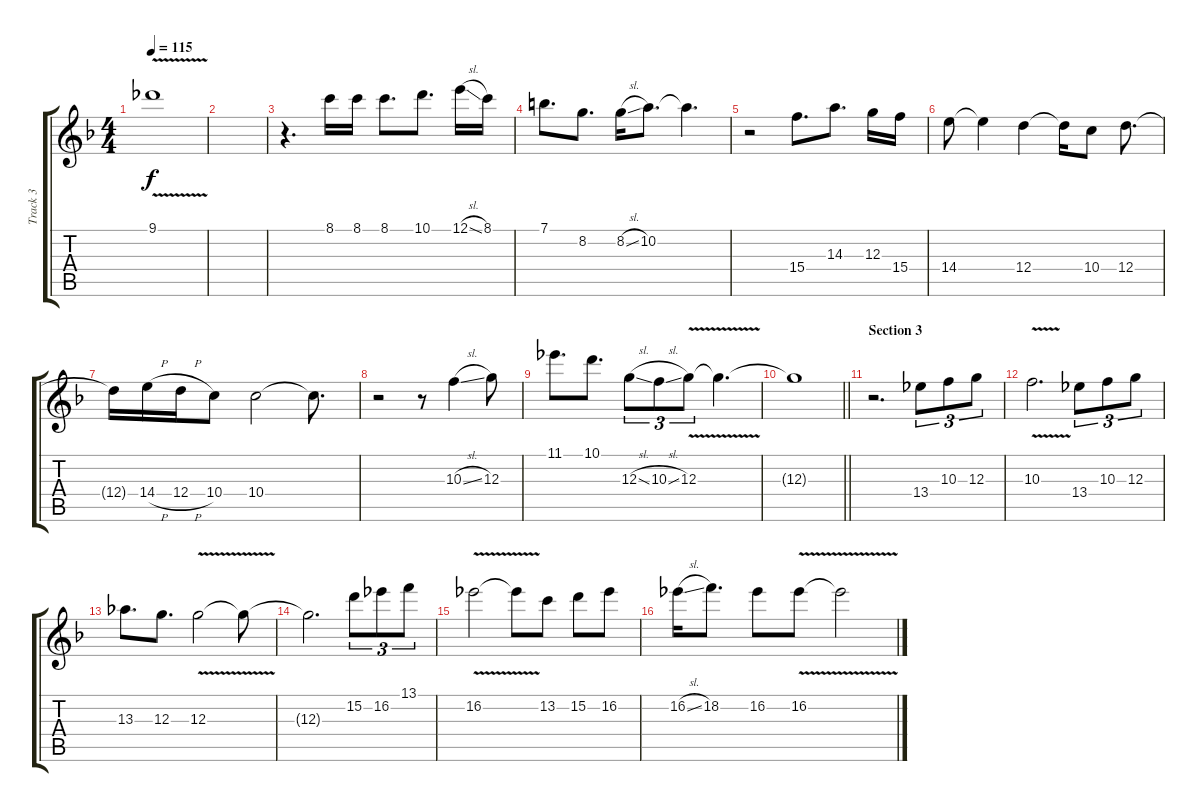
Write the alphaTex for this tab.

\track ("Track 3" "Track 3") {instrument acousticguitarsteel}
\staff {score tabs}
\tuning (E4 B3 G3 D3 A2 E2) {hide}
\ts (4 4)
\tempo 115
\clef g2
\ks f
9.1{v}.1{dy f} |
|
r.4{d} 8.1.16 8.1.16 8.1.8{d} 10.1.8{d} 12.1{sl}.16 8.1.16 |
7.1.8{d} 8.2.8{d} 8.2{sl}.16 10.2.8{d} 10.2{t}.4{d} |
r.2 15.4.8{d} 14.3.8{d} 12.3.16 15.4.16 |
14.4.8 14.4{t}.4 12.4.4 12.4{t}.16 10.4.8 12.4.8{d} |
12.4{t}.16 14.4{h}.16 12.4{h}.16 10.4.8 10.4.2 10.4{t}.8{d} |
r.2 r.8 10.3{sl}.4 12.3.8 |
11.1.8{d} 10.1.8{d} 12.3{sl}.8{tu (3 2)} 10.3{sl}.8{tu (3 2)} 12.3{v}.8{tu (3 2)} 12.3{t}.4{d} |
\barLineRight lightlight
12.3{t}.1 |
\section ("" "Section 3")
r.2{d} 13.4.8{tu (3 2)} 10.3.8{tu (3 2)} 12.3.8{tu (3 2)} |
10.3{v}.2{d} 13.4.8{tu (3 2)} 10.3.8{tu (3 2)} 12.3.8{tu (3 2)} |
13.3.8{d} 12.3.8{d} 12.3{v}.2 12.3{t}.8 |
12.3{t}.2{d} 15.2.8{tu (3 2)} 16.2.8{tu (3 2)} 13.1.8{tu (3 2)} |
16.2{v}.2 16.2{t}.8 13.2.8 15.2.8 16.2.8 |
16.2{sl}.16 18.2.8{d} 16.2.8 16.2{v}.8 16.2{t}.2
